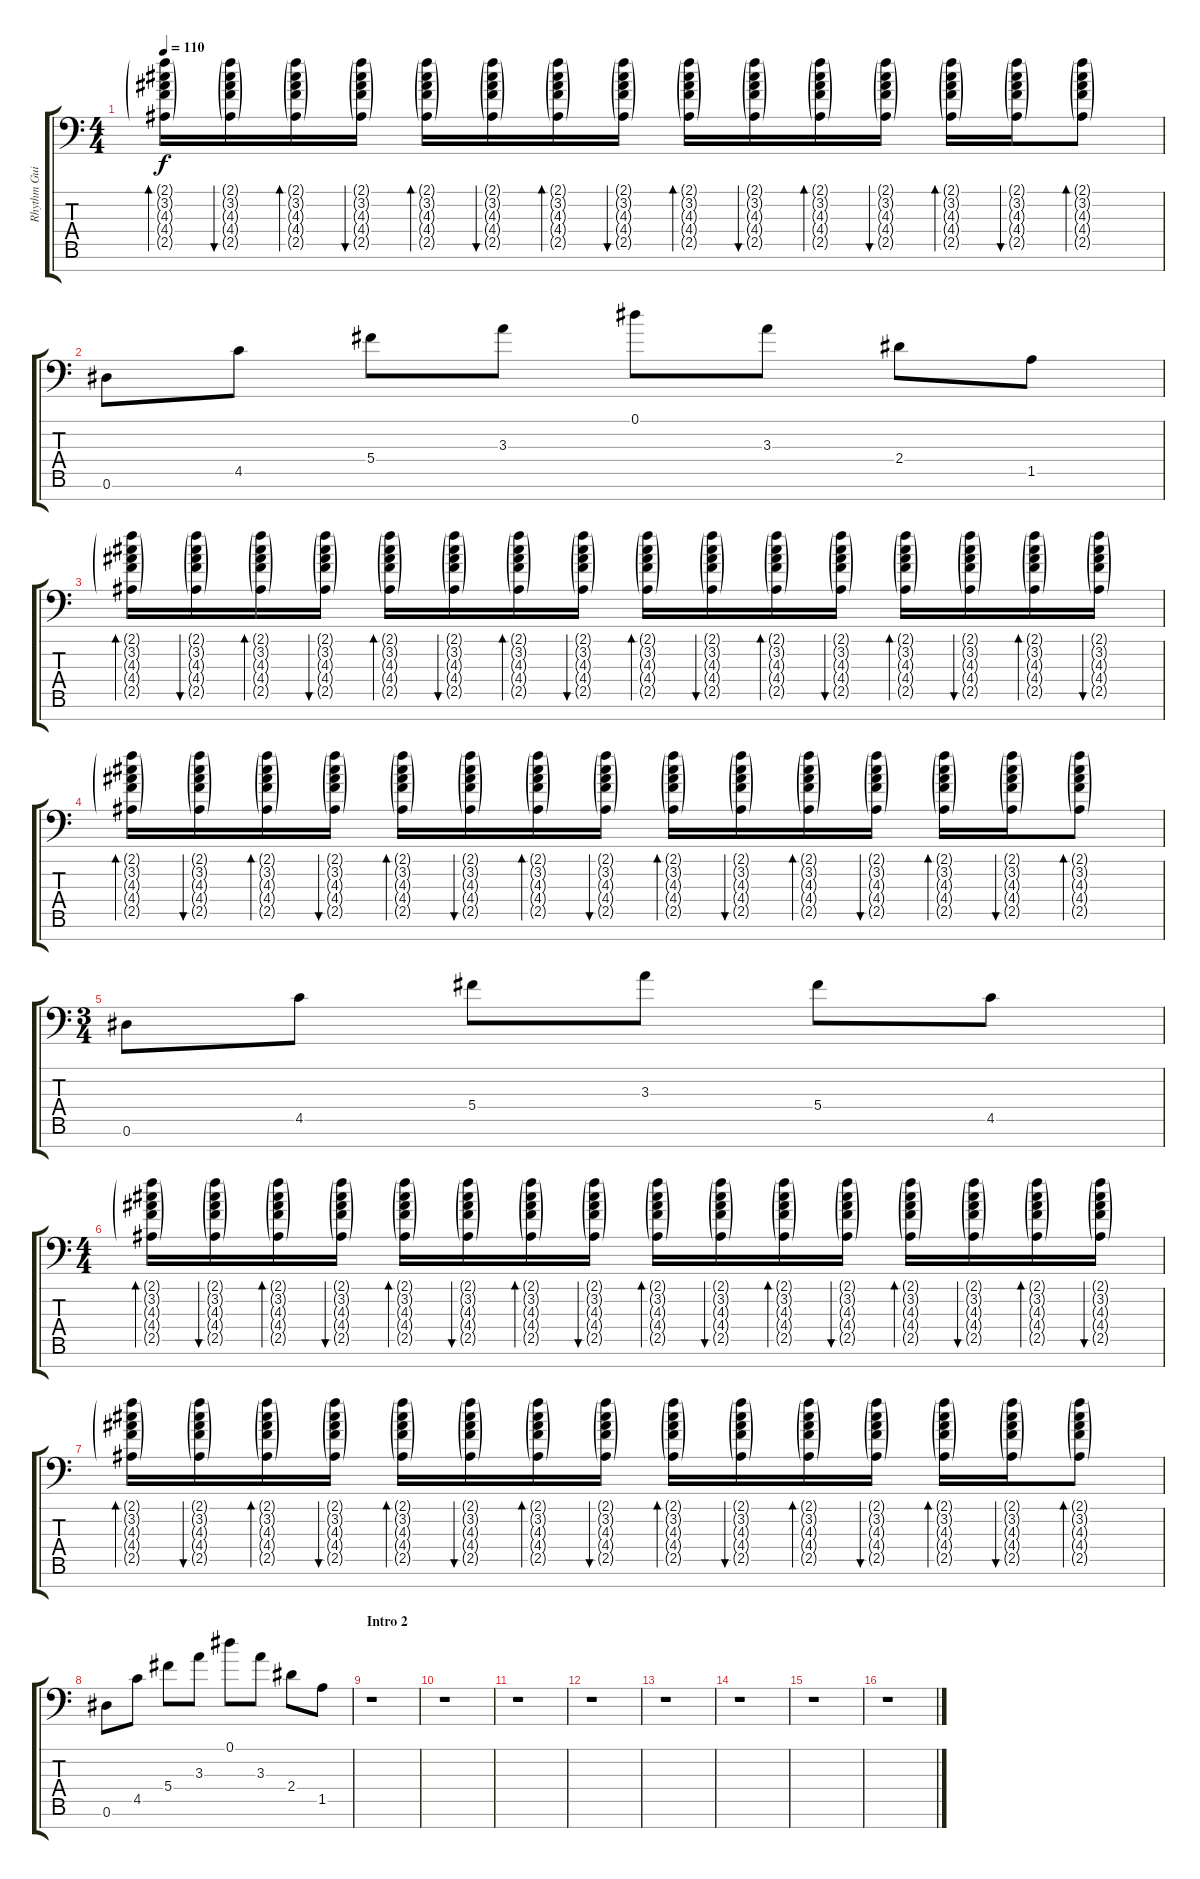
\track ("Rhythm Guitar" "Rhythm Gui") {instrument distortionguitar}
\staff {score tabs}
\tuning (Eb4 Bb3 Gb3 Db3 Ab2 Eb2 Ab1) {hide}
\ts (4 4)
\tempo 110
\clef f4
\ks c
(2.1{g} 3.2{g} 4.3{g} 4.4{g} 2.5{g}).16{bd 120 dy f} (2.1{g} 3.2{g} 4.3{g} 4.4{g} 2.5{g}).16{bu 120} (2.1{g} 3.2{g} 4.3{g} 4.4{g} 2.5{g}).16{bd 120} (2.1{g} 3.2{g} 4.3{g} 4.4{g} 2.5{g}).16{bu 120} (2.1{g} 3.2{g} 4.3{g} 4.4{g} 2.5{g}).16{bd 120} (2.1{g} 3.2{g} 4.3{g} 4.4{g} 2.5{g}).16{bu 120} (2.1{g} 3.2{g} 4.3{g} 4.4{g} 2.5{g}).16{bd 120} (2.1{g} 3.2{g} 4.3{g} 4.4{g} 2.5{g}).16{bu 120} (2.1{g} 3.2{g} 4.3{g} 4.4{g} 2.5{g}).16{bd 120} (2.1{g} 3.2{g} 4.3{g} 4.4{g} 2.5{g}).16{bu 120} (2.1{g} 3.2{g} 4.3{g} 4.4{g} 2.5{g}).16{bd 120} (2.1{g} 3.2{g} 4.3{g} 4.4{g} 2.5{g}).16{bu 120} (2.1{g} 3.2{g} 4.3{g} 4.4{g} 2.5{g}).16{bd 120} (2.1{g} 3.2{g} 4.3{g} 4.4{g} 2.5{g}).16{bu 120} (2.1{g} 3.2{g} 4.3{g} 4.4{g} 2.5{g}).8{bd 120} |
0.6.8 4.5.8 5.4.8 3.3.8 0.1.8 3.3.8 2.4.8 1.5.8 |
(2.1{g} 3.2{g} 4.3{g} 4.4{g} 2.5{g}).16{bd 120} (2.1{g} 3.2{g} 4.3{g} 4.4{g} 2.5{g}).16{bu 120} (2.1{g} 3.2{g} 4.3{g} 4.4{g} 2.5{g}).16{bd 120} (2.1{g} 3.2{g} 4.3{g} 4.4{g} 2.5{g}).16{bu 120} (2.1{g} 3.2{g} 4.3{g} 4.4{g} 2.5{g}).16{bd 120} (2.1{g} 3.2{g} 4.3{g} 4.4{g} 2.5{g}).16{bu 120} (2.1{g} 3.2{g} 4.3{g} 4.4{g} 2.5{g}).16{bd 120} (2.1{g} 3.2{g} 4.3{g} 4.4{g} 2.5{g}).16{bu 120} (2.1{g} 3.2{g} 4.3{g} 4.4{g} 2.5{g}).16{bd 120} (2.1{g} 3.2{g} 4.3{g} 4.4{g} 2.5{g}).16{bu 120} (2.1{g} 3.2{g} 4.3{g} 4.4{g} 2.5{g}).16{bd 120} (2.1{g} 3.2{g} 4.3{g} 4.4{g} 2.5{g}).16{bu 120} (2.1{g} 3.2{g} 4.3{g} 4.4{g} 2.5{g}).16{bd 120} (2.1{g} 3.2{g} 4.3{g} 4.4{g} 2.5{g}).16{bu 120} (2.1{g} 3.2{g} 4.3{g} 4.4{g} 2.5{g}).16{bd 120} (2.1{g} 3.2{g} 4.3{g} 4.4{g} 2.5{g}).16{bu 120} |
(2.1{g} 3.2{g} 4.3{g} 4.4{g} 2.5{g}).16{bd 120} (2.1{g} 3.2{g} 4.3{g} 4.4{g} 2.5{g}).16{bu 120} (2.1{g} 3.2{g} 4.3{g} 4.4{g} 2.5{g}).16{bd 120} (2.1{g} 3.2{g} 4.3{g} 4.4{g} 2.5{g}).16{bu 120} (2.1{g} 3.2{g} 4.3{g} 4.4{g} 2.5{g}).16{bd 120} (2.1{g} 3.2{g} 4.3{g} 4.4{g} 2.5{g}).16{bu 120} (2.1{g} 3.2{g} 4.3{g} 4.4{g} 2.5{g}).16{bd 120} (2.1{g} 3.2{g} 4.3{g} 4.4{g} 2.5{g}).16{bu 120} (2.1{g} 3.2{g} 4.3{g} 4.4{g} 2.5{g}).16{bd 120} (2.1{g} 3.2{g} 4.3{g} 4.4{g} 2.5{g}).16{bu 120} (2.1{g} 3.2{g} 4.3{g} 4.4{g} 2.5{g}).16{bd 120} (2.1{g} 3.2{g} 4.3{g} 4.4{g} 2.5{g}).16{bu 120} (2.1{g} 3.2{g} 4.3{g} 4.4{g} 2.5{g}).16{bd 120} (2.1{g} 3.2{g} 4.3{g} 4.4{g} 2.5{g}).16{bu 120} (2.1{g} 3.2{g} 4.3{g} 4.4{g} 2.5{g}).8{bd 120} |
\ts (3 4)
0.6.8 4.5.8 5.4.8 3.3.8 5.4.8 4.5.8 |
\ts (4 4)
(2.1{g} 3.2{g} 4.3{g} 4.4{g} 2.5{g}).16{bd 120} (2.1{g} 3.2{g} 4.3{g} 4.4{g} 2.5{g}).16{bu 120} (2.1{g} 3.2{g} 4.3{g} 4.4{g} 2.5{g}).16{bd 120} (2.1{g} 3.2{g} 4.3{g} 4.4{g} 2.5{g}).16{bu 120} (2.1{g} 3.2{g} 4.3{g} 4.4{g} 2.5{g}).16{bd 120} (2.1{g} 3.2{g} 4.3{g} 4.4{g} 2.5{g}).16{bu 120} (2.1{g} 3.2{g} 4.3{g} 4.4{g} 2.5{g}).16{bd 120} (2.1{g} 3.2{g} 4.3{g} 4.4{g} 2.5{g}).16{bu 120} (2.1{g} 3.2{g} 4.3{g} 4.4{g} 2.5{g}).16{bd 120} (2.1{g} 3.2{g} 4.3{g} 4.4{g} 2.5{g}).16{bu 120} (2.1{g} 3.2{g} 4.3{g} 4.4{g} 2.5{g}).16{bd 120} (2.1{g} 3.2{g} 4.3{g} 4.4{g} 2.5{g}).16{bu 120} (2.1{g} 3.2{g} 4.3{g} 4.4{g} 2.5{g}).16{bd 120} (2.1{g} 3.2{g} 4.3{g} 4.4{g} 2.5{g}).16{bu 120} (2.1{g} 3.2{g} 4.3{g} 4.4{g} 2.5{g}).16{bd 120} (2.1{g} 3.2{g} 4.3{g} 4.4{g} 2.5{g}).16{bu 120} |
(2.1{g} 3.2{g} 4.3{g} 4.4{g} 2.5{g}).16{bd 120} (2.1{g} 3.2{g} 4.3{g} 4.4{g} 2.5{g}).16{bu 120} (2.1{g} 3.2{g} 4.3{g} 4.4{g} 2.5{g}).16{bd 120} (2.1{g} 3.2{g} 4.3{g} 4.4{g} 2.5{g}).16{bu 120} (2.1{g} 3.2{g} 4.3{g} 4.4{g} 2.5{g}).16{bd 120} (2.1{g} 3.2{g} 4.3{g} 4.4{g} 2.5{g}).16{bu 120} (2.1{g} 3.2{g} 4.3{g} 4.4{g} 2.5{g}).16{bd 120} (2.1{g} 3.2{g} 4.3{g} 4.4{g} 2.5{g}).16{bu 120} (2.1{g} 3.2{g} 4.3{g} 4.4{g} 2.5{g}).16{bd 120} (2.1{g} 3.2{g} 4.3{g} 4.4{g} 2.5{g}).16{bu 120} (2.1{g} 3.2{g} 4.3{g} 4.4{g} 2.5{g}).16{bd 120} (2.1{g} 3.2{g} 4.3{g} 4.4{g} 2.5{g}).16{bu 120} (2.1{g} 3.2{g} 4.3{g} 4.4{g} 2.5{g}).16{bd 120} (2.1{g} 3.2{g} 4.3{g} 4.4{g} 2.5{g}).16{bu 120} (2.1{g} 3.2{g} 4.3{g} 4.4{g} 2.5{g}).8{bd 120} |
0.6.8 4.5.8 5.4.8 3.3.8 0.1.8 3.3.8 2.4.8 1.5.8 |
\section ("" "Intro 2")
r.1 |
r.1 |
r.1 |
r.1 |
r.1 |
r.1 |
r.1 |
r.1
